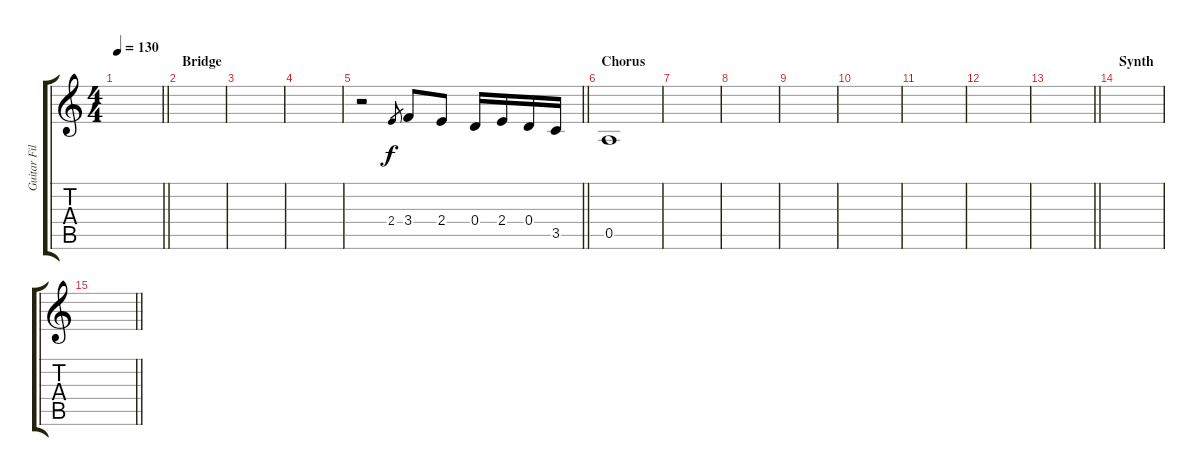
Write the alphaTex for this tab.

\track ("Guitar Fills" "Guitar Fil") {instrument electricguitarclean}
\staff {score tabs}
\tuning (E4 B3 G3 D3 A2 E2) {hide}
\ts (4 4)
\tempo 130
\clef g2
\barLineRight lightlight
\ks c
|
\section ("" "Bridge")
|
|
|
\barLineRight lightlight
r.2 2.4.8{gr} 3.4.8 2.4.8 0.4.16 2.4.16 0.4.16 3.5.16 |
\section ("" "Chorus")
0.5.1 |
|
|
|
|
|
|
\barLineRight lightlight
|
\section ("" "Synth")
|
\barLineRight lightlight
